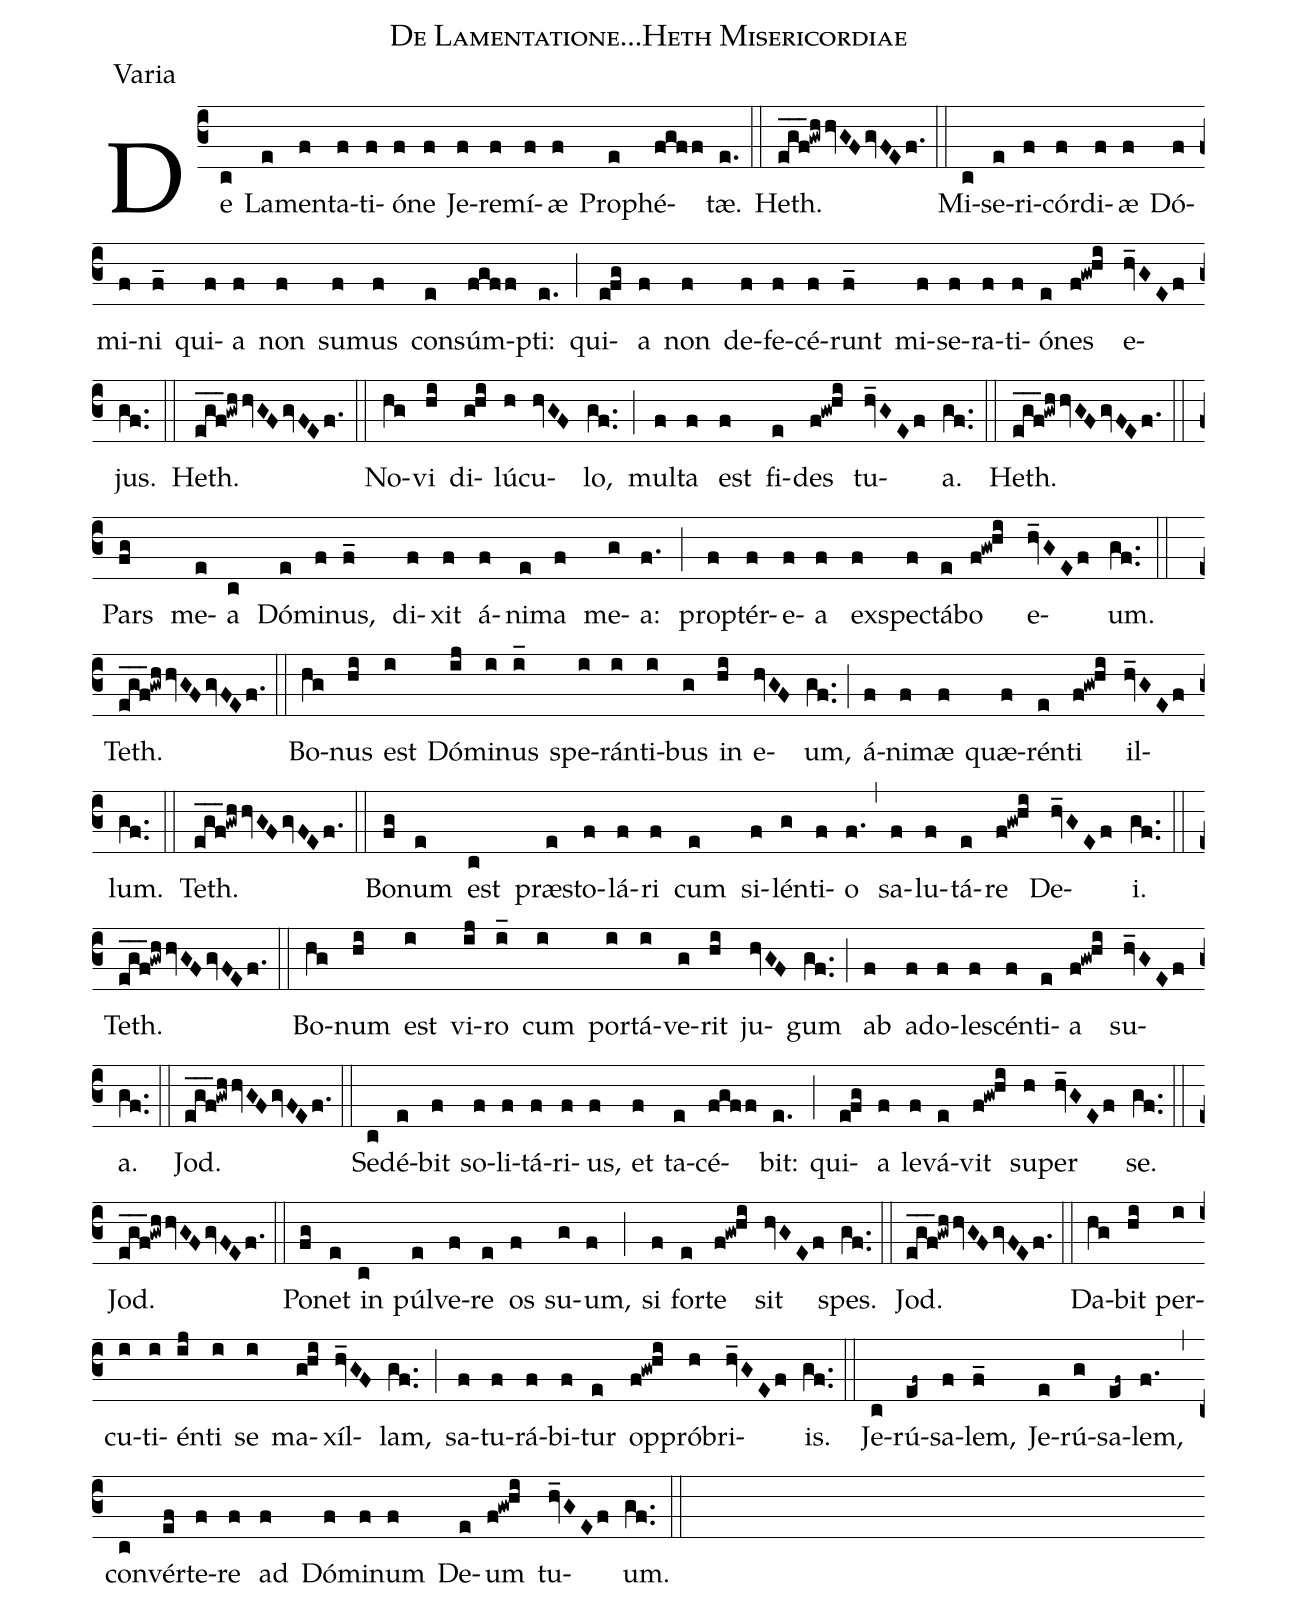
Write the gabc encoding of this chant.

name:De Lamentatione...Heth Misericordiae;
office-part:Varia;
%%
(c3) De(c) La(e)men(f)ta(f)ti(f)ó(f)ne(f) Je(f)re(f)mí(f)æ(f) Pro(e)phé(fgff)tæ.(e.) (::)
Heth.(e_g_f_3!gwhhvGFgvFEf.) (::) Mi(c)se(e)ri(f)cór(f)di(f)æ(f) Dó(f)mi(f)ni(f_) qui(f)a(f) non(f) su(f)mus(f) con(e)súm(fgff)pti:(e.) (;) qui(efg)a(f) non(f) de(f)fe(f)cé(f)runt(f_) mi(f)se(f)ra(f)ti(f)ó(e)nes(f!gw!hi) e(hv_GEf)jus.(gf..) (::)
Heth.(e_g_f_3!gwhhvGFgvFEf.) (::) No(hg)vi(hi) di(ghi)lú(h)cu(hvGF)lo,(gf..) (;) mul(f)ta(f) est(f) fi(e)des(f!gw!hi) tu(hv_GEf)a.(gf..) (::)
Heth.(e_g_f_3!gwhhvGFgvFEf.) (::) Pars(fg) me(e)a(c) Dó(e)mi(f)nus,(f_) di(f)xit(f) á(f)ni(e)ma(f) me(g)a:(f.) (;) pro(f)ptér(f)e(f)a(f) ex(f)spec(f)tá(e)bo(f!gw!hi) e(hv_GEf)um.(gf..) (::)
Teth.(e_g_f_3!gwhhvGFgvFEf.) (::) Bo(hg)nus(hi) est(i) Dó(ij)mi(i)nus(i_) spe(i)rán(i)ti(i)bus(g) in(hi) e(hvGF)um,(gf..) (;) á(f)ni(f)mæ(f) quæ(f)rén(e)ti(f!gw!hi) il(hv_GEf)lum.(gf..) (::)
Teth.(e_g_f_3!gwhhvGFgvFEf.) (::)  Bo(fg)num(e) est(c) præ(e)sto(f)lá(f)ri(f) cum(e) si(f)lén(g)ti(f)o(f.) (,) sa(f)lu(f)tá(e)re(f!gw!hi) De(hv_GEf)i.(gf..) (::)
Teth.(e_g_f_3!gwhhvGFgvFEf.) (::) Bo(hg)num(hi) est(i) vi(ij)ro(i_) cum(i) por(i)tá(i)ve(g)rit(hi) ju(hvGF)gum(gf..) (;) ab(f) a(f)do(f)le(f)scén(f)ti(e)a(f!gw!hi) su(hv_GEf)a.(gf..) (::)
Jod.(e_g_f_3!gwhhvGFgvFEf.) (::) Se(c)dé(e)bit(f) so(f)li(f)tá(f)ri(f)us,(f) et(f) ta(e)cé(fgff)bit:(e.) (;) qui(efg)a(f) le(f)vá(e)vit(f!gw!hi) su(h)per(hv_GEf) se.(gf..) (::)
Jod.(e_g_f_3!gwhhvGFgvFEf.) (::) Po(fg)net(e) in(c) púl(e)ve(f)re(e) os(f) su(g)um,(f) (;) si(f) for(e)te(f!gw!hi) sit(hvGEf) spes.(gf..) (::)
Jod.(e_g_f_3!gwhhvGFgvFEf.) (::) Da(hg)bit(hi) per(i)cu(i)ti(i)én(ij)ti(i) se(i) ma(ghi)xíl(hv_GF)lam,(gf..) (;) sa(f)tu(f)rá(f)bi(f)tur(e) op(f!gw!hi)pró(h)bri(hv_GEf)is.(gf..) (::)
Je(c)rú(ef~)sa(f)lem,(f_) Je(e)rú(g)sa(ef~)lem,(f.) (,) con(c)vér(ef)te(f)re(f) ad(f) Dó(f)mi(f)num(f) De(e)um(f!gw!hi) tu(hv_GEf)um.(gf..) (::)
